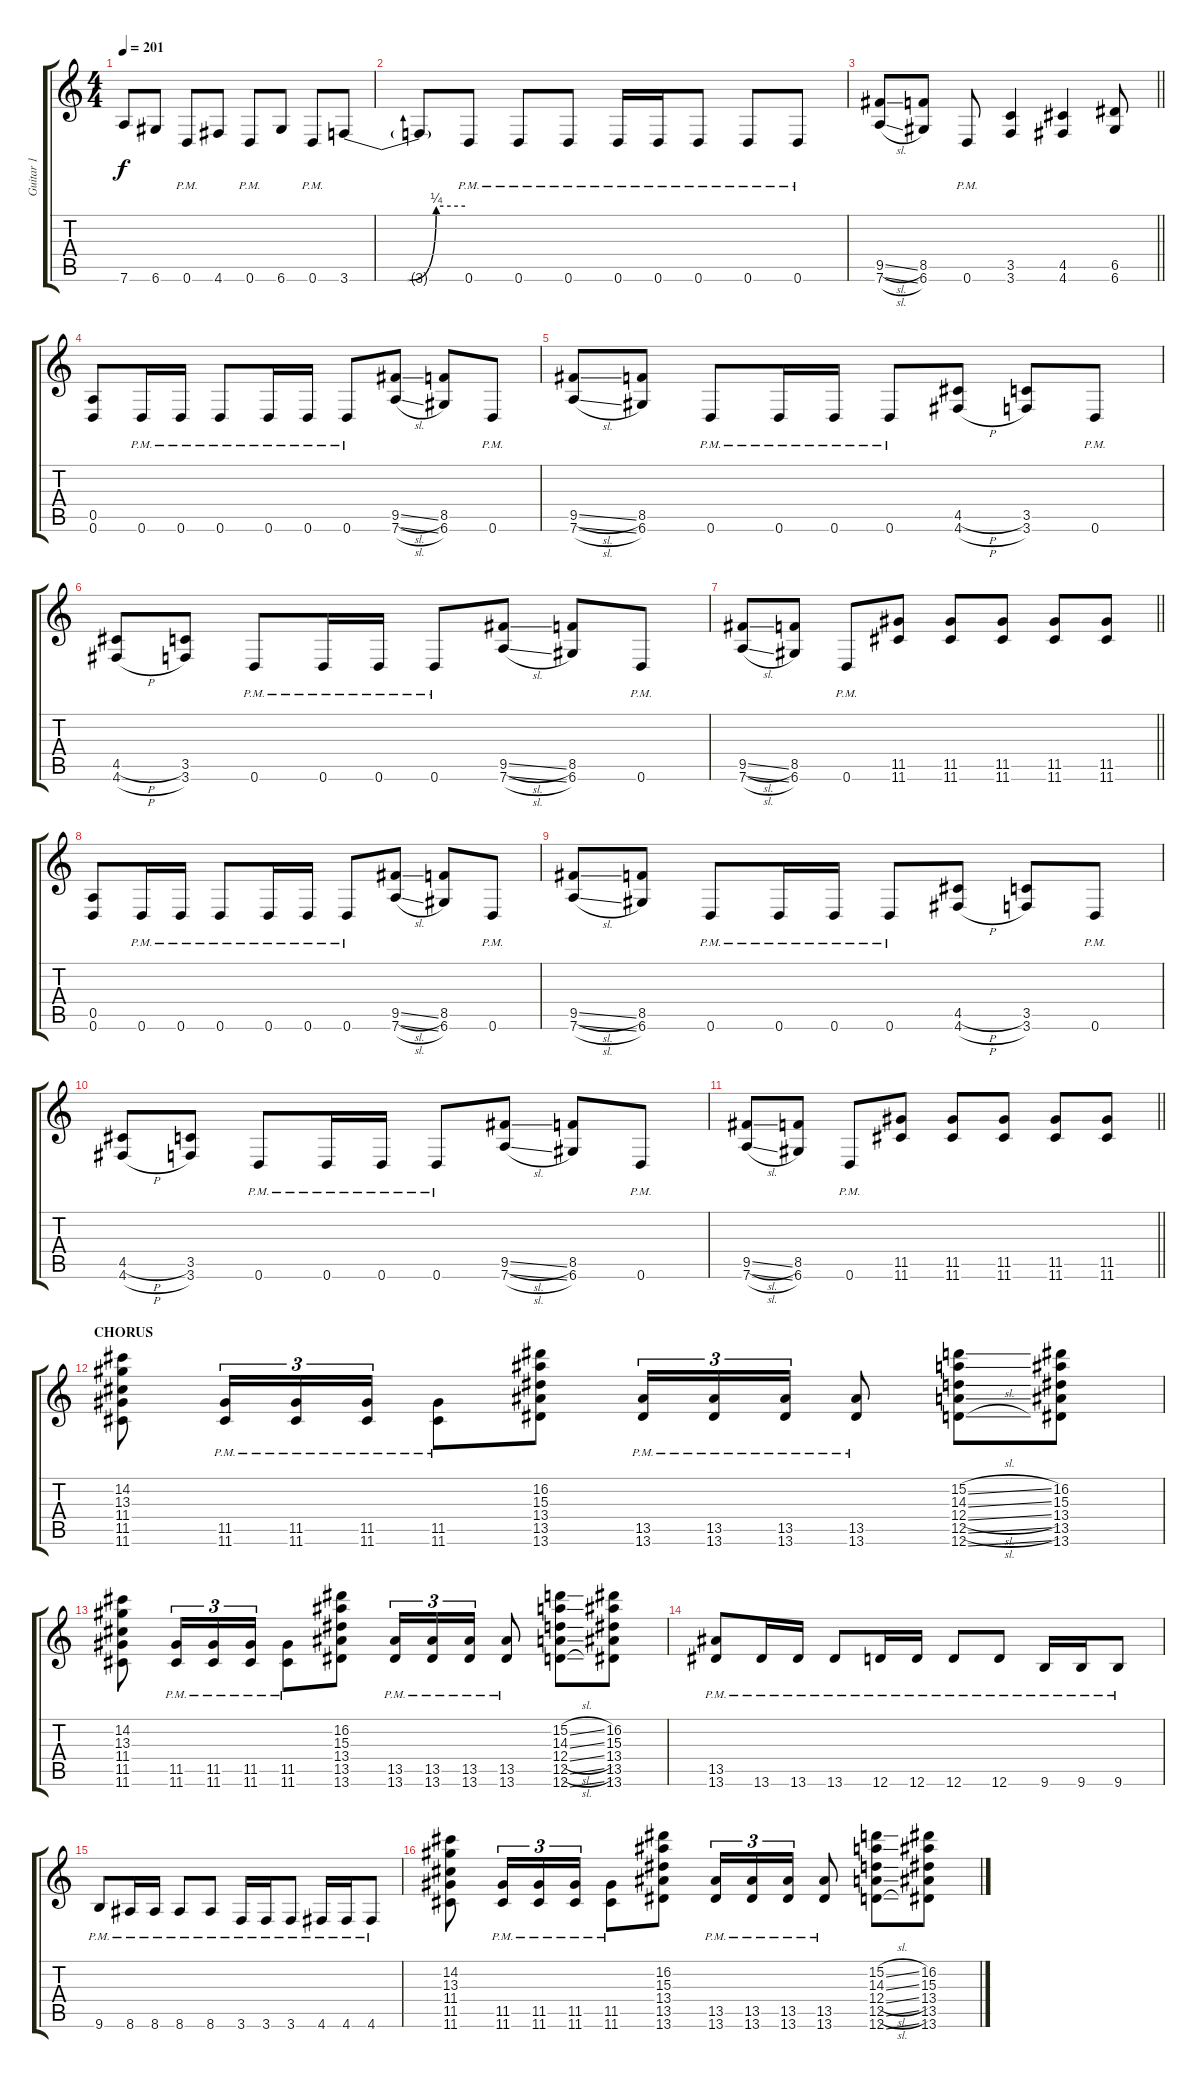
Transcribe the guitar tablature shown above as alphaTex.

\track ("Guitar 1" "Guitar 1") {instrument distortionguitar}
\staff {score tabs}
\tuning (E4 B3 G3 D3 A2 D2) {hide}
\ts (4 4)
\tempo 201
\clef g2
\ks c
7.6.8{dy f} 6.6.8 0.6{pm}.8 4.6.8 0.6{pm}.8 6.6.8 0.6{pm}.8 3.6{be (custom 0 0 30 0 45 1 60 1)}.8 |
3.6{t}.8 0.6{pm}.8 0.6{pm}.8 0.6{pm}.8 0.6{pm}.16 0.6{pm}.16 0.6{pm}.8 0.6{pm}.8 0.6{pm}.8 |
\barLineRight lightlight
(9.5{sl} 7.6{sl}).8 (8.5 6.6).8 0.6{pm}.8 (3.5 3.6).4 (4.5 4.6).4 (6.5 6.6).8 |
\section ("" "")
(0.5 0.6).8 0.6{pm}.16 0.6{pm}.16 0.6{pm}.8 0.6{pm}.16 0.6{pm}.16 0.6{pm}.8 (9.5{sl} 7.6{sl}).8 (8.5 6.6).8 0.6{pm}.8 |
(9.5{sl} 7.6{sl}).8 (8.5 6.6).8 0.6{pm}.8 0.6{pm}.16 0.6{pm}.16 0.6{pm}.8 (4.5{h} 4.6{h}).8 (3.5 3.6).8 0.6{pm}.8 |
(4.5{h} 4.6{h}).8 (3.5 3.6).8 0.6{pm}.8 0.6{pm}.16 0.6{pm}.16 0.6{pm}.8 (9.5{sl} 7.6{sl}).8 (8.5 6.6).8 0.6{pm}.8 |
\barLineRight lightlight
(9.5{sl} 7.6{sl}).8 (8.5 6.6).8 0.6{pm}.8 (11.5 11.6).8 (11.5 11.6).8 (11.5 11.6).8 (11.5 11.6).8 (11.5 11.6).8 |
(0.5 0.6).8 0.6{pm}.16 0.6{pm}.16 0.6{pm}.8 0.6{pm}.16 0.6{pm}.16 0.6{pm}.8 (9.5{sl} 7.6{sl}).8 (8.5 6.6).8 0.6{pm}.8 |
(9.5{sl} 7.6{sl}).8 (8.5 6.6).8 0.6{pm}.8 0.6{pm}.16 0.6{pm}.16 0.6{pm}.8 (4.5{h} 4.6{h}).8 (3.5 3.6).8 0.6{pm}.8 |
(4.5{h} 4.6{h}).8 (3.5 3.6).8 0.6{pm}.8 0.6{pm}.16 0.6{pm}.16 0.6{pm}.8 (9.5{sl} 7.6{sl}).8 (8.5 6.6).8 0.6{pm}.8 |
\barLineRight lightlight
(9.5{sl} 7.6{sl}).8 (8.5 6.6).8 0.6{pm}.8 (11.5 11.6).8 (11.5 11.6).8 (11.5 11.6).8 (11.5 11.6).8 (11.5 11.6).8 |
\section ("" "CHORUS")
(14.2 13.3 11.4 11.5 11.6).8 (11.5{pm} 11.6{pm}).16{tu (3 2)} (11.5{pm} 11.6{pm}).16{tu (3 2)} (11.5{pm} 11.6{pm}).16{tu (3 2)} (11.5{pm} 11.6{pm}).8 (16.2 15.3 13.4 13.5 13.6).8 (13.5{pm} 13.6{pm}).16{tu (3 2)} (13.5{pm} 13.6{pm}).16{tu (3 2)} (13.5{pm} 13.6{pm}).16{tu (3 2)} (13.5{pm} 13.6{pm}).8 (15.2{sl} 14.3{sl} 12.4{sl} 12.5{sl} 12.6{sl}).8 (16.2 15.3 13.4 13.5 13.6).8 |
(14.2 13.3 11.4 11.5 11.6).8 (11.5{pm} 11.6{pm}).16{tu (3 2)} (11.5{pm} 11.6{pm}).16{tu (3 2)} (11.5{pm} 11.6{pm}).16{tu (3 2)} (11.5{pm} 11.6{pm}).8 (16.2 15.3 13.4 13.5 13.6).8 (13.5{pm} 13.6{pm}).16{tu (3 2)} (13.5{pm} 13.6{pm}).16{tu (3 2)} (13.5{pm} 13.6{pm}).16{tu (3 2)} (13.5{pm} 13.6{pm}).8 (15.2{sl} 14.3{sl} 12.4{sl} 12.5{sl} 12.6{sl}).8 (16.2 15.3 13.4 13.5 13.6).8 |
(13.5 13.6{pm}).8 13.6{pm}.16 13.6{pm}.16 13.6{pm}.8 12.6{pm}.16 12.6{pm}.16 12.6{pm}.8 12.6{pm}.8 9.6{pm}.16 9.6{pm}.16 9.6{pm}.8 |
9.6{pm}.8 8.6{pm}.16 8.6{pm}.16 8.6{pm}.8 8.6{pm}.8 3.6{pm}.16 3.6{pm}.16 3.6{pm}.8 4.6{pm}.16 4.6{pm}.16 4.6{pm}.8 |
(14.2 13.3 11.4 11.5 11.6).8 (11.5{pm} 11.6{pm}).16{tu (3 2)} (11.5{pm} 11.6{pm}).16{tu (3 2)} (11.5{pm} 11.6{pm}).16{tu (3 2)} (11.5{pm} 11.6{pm}).8 (16.2 15.3 13.4 13.5 13.6).8 (13.5{pm} 13.6{pm}).16{tu (3 2)} (13.5{pm} 13.6{pm}).16{tu (3 2)} (13.5{pm} 13.6{pm}).16{tu (3 2)} (13.5{pm} 13.6{pm}).8 (15.2{sl} 14.3{sl} 12.4{sl} 12.5{sl} 12.6{sl}).8 (16.2 15.3 13.4 13.5 13.6).8
